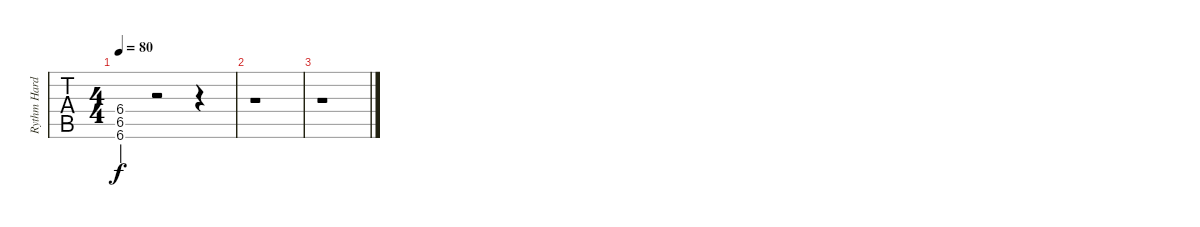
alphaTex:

\track ("Rythm Hard" "Rythm Hard") {instrument distortionguitar}
\staff {tabs}
\tuning (E4 B3 G3 D3 A2 D2) {hide}
\ts (4 4)
\tempo 80
\clef g2
\ks c
(6.4 6.5 6.6).4{dy f} r.2 r.4 |
r.1 |
r.1
